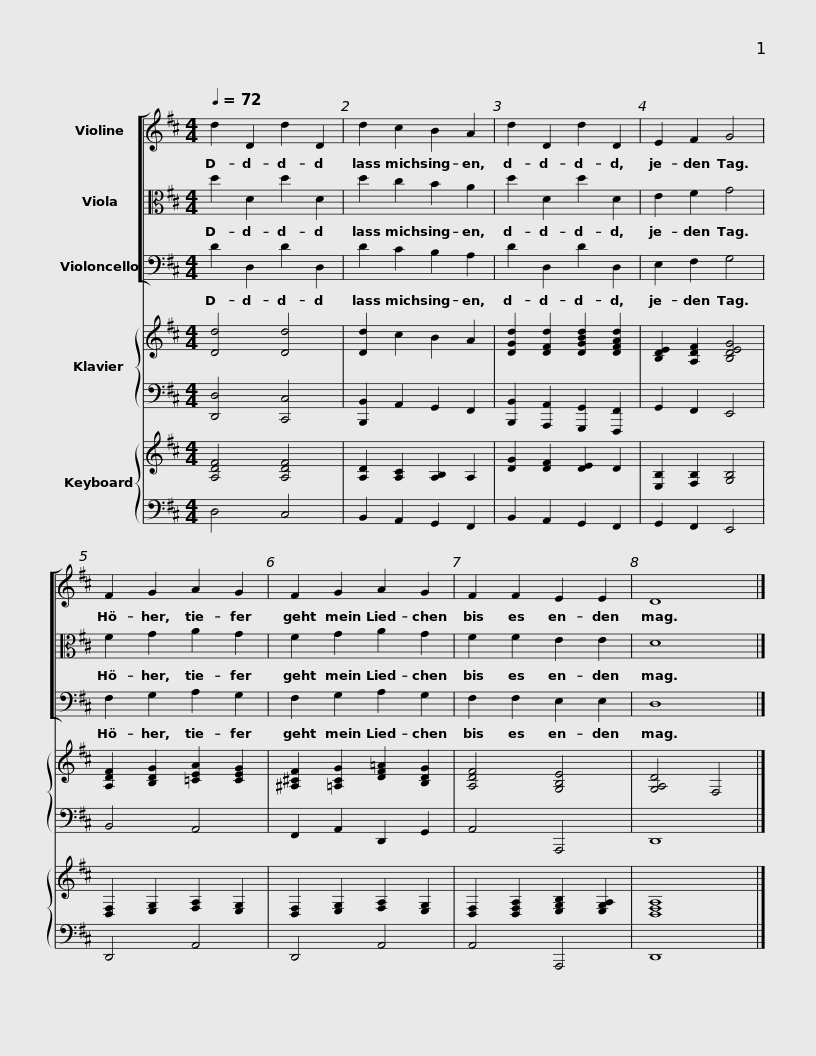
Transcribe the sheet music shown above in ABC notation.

X:1
%%score [ 1 2 3 ] { 4 | 5 } { 6 | 7 }
L:1/8
Q:1/4=72
M:4/4
I:linebreak $
K:D
V:1 treble
V:2 alto
V:3 bass
V:4 treble
V:5 bass
V:6 treble
V:7 bass
V:1
 d2 D2 d2 D2 | d2 c2 B2 A2 | d2 D2 d2 D2 | E2 F2 G4 | F2 G2 A2 G2 |$ %5
 F2 G2 A2 G2 | F2 F2 E2 E2 | D8 |] %8
V:2
 d2 D2 d2 D2 | d2 c2 B2 A2 | d2 D2 d2 D2 | E2 F2 G4 | F2 G2 A2 G2 |$ %5
 F2 G2 A2 G2 | F2 F2 E2 E2 | D8 |] %8
V:3
 D2 D,2 D2 D,2 | D2 C2 B,2 A,2 | D2 D,2 D2 D,2 | E,2 F,2 G,4 | F,2 G,2 A,2 G,2 |$ %5
 F,2 G,2 A,2 G,2 | F,2 F,2 E,2 E,2 | D,8 |] %8
V:4
 [Dd]4 [Dd]4 | [Dd]2 c2 B2 A2 | [DGd]2 [DFd]2 [DGBd]2 [DFAd]2 | [B,DE]2 [A,DF]2 [B,DEG]4 | [A,DF]2 [B,DG]2 [=CEA]2 [CEG]2 |$ %5
 [^A,^CF]2 [=A,CG]2 [DF=A]2 [B,DG]2 | [A,DF]4 [G,B,E]4 | [G,A,D]4 F,4 |] %8
V:5
 [D,,D,]4 [C,,C,]4 | [B,,,B,,]2 A,,2 G,,2 F,,2 | [B,,,B,,]2 [A,,,A,,]2 [G,,,G,,]2 [F,,,F,,]2 | G,,2 F,,2 E,,4 | B,,4 A,,4 |$ %5
 F,,2 A,,2 D,,2 G,,2 | A,,4 A,,,4 | D,,8 |] %8
V:6
 [A,DF]4 [A,DF]4 | [A,D]2 [A,C]2 [A,B,]2 A,2 | [DG]2 [DF]2 [DE]2 D2 | [E,B,]2 [F,B,]2 [G,B,]4 | [D,F,]2 [E,G,]2 [F,A,]2 [E,G,]2 |$ %5
 [D,F,]2 [E,G,]2 [F,A,]2 [E,G,]2 | [D,F,]2 [D,F,A,]2 [E,G,B,]2 [E,G,A,]2 | [D,F,A,]8 |] %8
V:7
 D,4 C,4 | B,,2 A,,2 G,,2 F,,2 | B,,2 A,,2 G,,2 F,,2 | G,,2 F,,2 E,,4 | D,,4 A,,4 |$ %5
 D,,4 A,,4 | A,,4 A,,,4 | D,,8 |] %8
